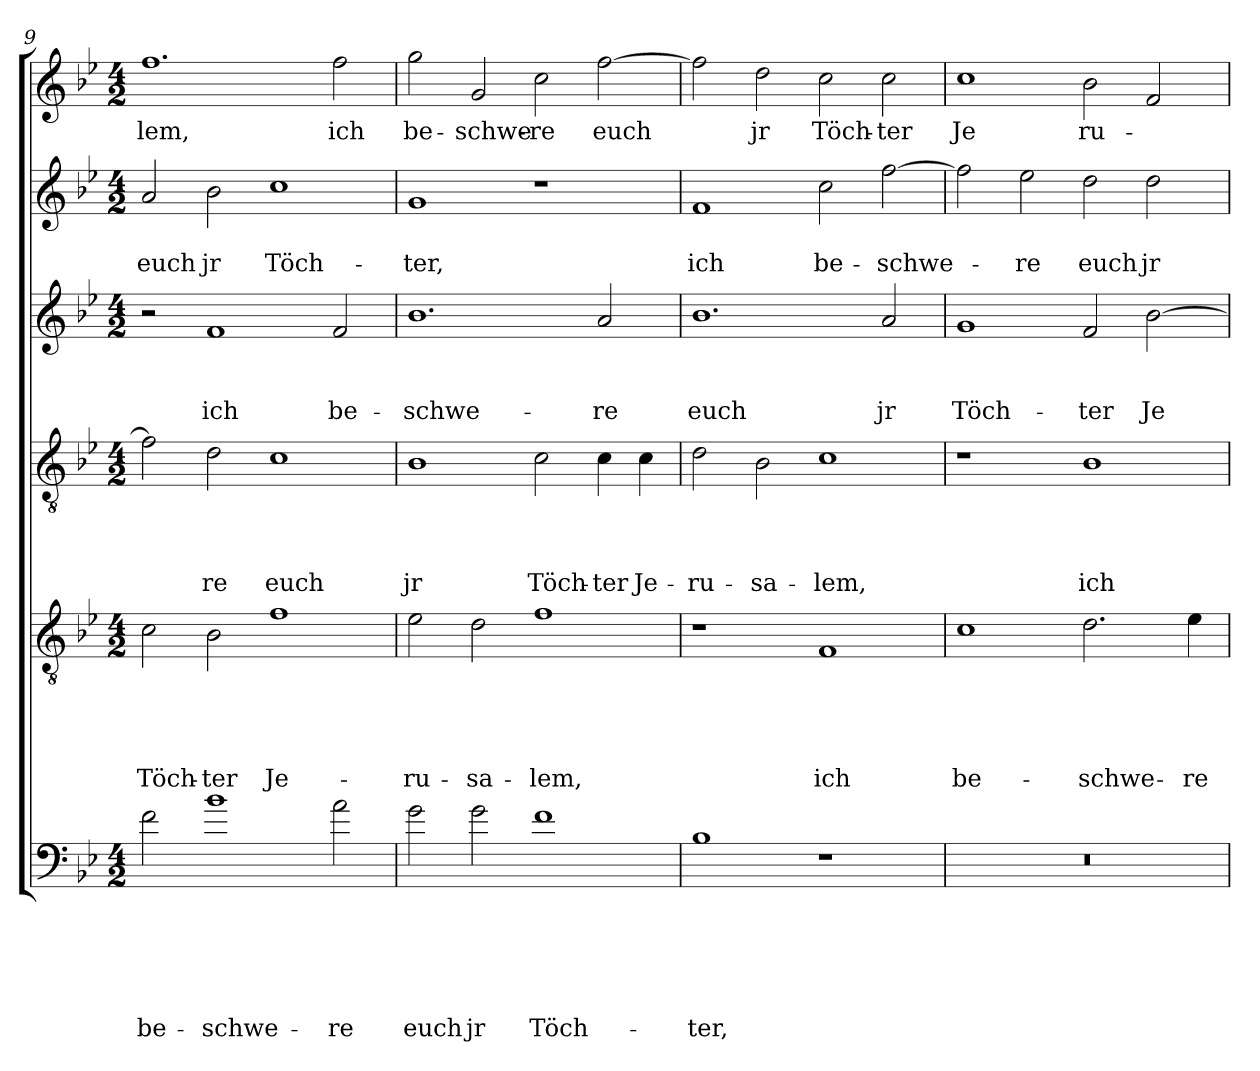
**kern	**text	**text	**text	**text	**text	**text	**kern	**text	**text	**text	**text	**text	**kern	**text	**text	**text	**text	**kern	**text	**text	**text	**kern	**text	**text	**kern	**text
*part6	*part6	*part6	*part6	*part6	*part6	*part6	*part5	*part5	*part5	*part5	*part5	*part5	*part4	*part4	*part4	*part4	*part4	*part3	*part3	*part3	*part3	*part2	*part2	*part2	*part1	*part1
*staff6	*staff6	*staff6	*staff6	*staff6	*staff6	*staff6	*staff5	*staff5	*staff5	*staff5	*staff5	*staff5	*staff4	*staff4	*staff4	*staff4	*staff4	*staff3	*staff3	*staff3	*staff3	*staff2	*staff2	*staff2	*staff1	*staff1
*clefF4	*	*	*	*	*	*	*clefGv2	*	*	*	*	*	*clefGv2	*	*	*	*	*clefG2	*	*	*	*clefG2	*	*	*clefG2	*
*ITrd8c14	*	*	*	*	*	*	*	*	*	*	*	*	*	*	*	*	*	*	*	*	*	*	*	*	*	*
*k[b-e-]	*	*	*	*	*	*	*k[b-e-]	*	*	*	*	*	*k[b-e-]	*	*	*	*	*k[b-e-]	*	*	*	*k[b-e-]	*	*	*k[b-e-]	*
*B-:	*	*	*	*	*	*	*B-:	*	*	*	*	*	*B-:	*	*	*	*	*B-:	*	*	*	*B-:	*	*	*B-:	*
*M4/2	*	*	*	*	*	*	*M4/2	*	*	*	*	*	*M4/2	*	*	*	*	*M4/2	*	*	*	*M4/2	*	*	*M4/2	*
=9	=9	=9	=9	=9	=9	=9	=9	=9	=9	=9	=9	=9	=9	=9	=9	=9	=9	=9	=9	=9	=9	=9	=9	=9	=9	=9
!	!	!	!	!	!	!LO:LY:b	!	!	!	!	!	!LO:LY:b	!	!	!	!	!	!	!	!	!	!	!	!LO:LY:b	!	!LO:LY:b
2F\	.	.	.	.	.	be-	2c\	.	.	.	.	Töch-	2f\]	.	.	.	.	2r	.	.	.	2a/	.	euch	1.ff	-lem,
!	!	!	!	!	!	!LO:LY:b	!	!	!	!	!	!LO:LY:b	!	!	!	!	!LO:LY:b	!	!	!	!LO:LY:b	!	!	!LO:LY:b	!	!
1B-	.	.	.	.	.	-schwe-	2B-\	.	.	.	.	-ter	2d\	.	.	.	-re	1f	.	.	ich	2b-\	.	jr	.	.
!	!	!	!	!	!	!	!	!	!	!	!	!LO:LY:b	!	!	!	!	!LO:LY:b	!	!	!	!	!	!	!LO:LY:b	!	!
.	.	.	.	.	.	.	1f	.	.	.	.	Je-	1c	.	.	.	euch	.	.	.	.	1cc	.	Töch-	.	.
!	!	!	!	!	!	!LO:LY:b	!	!	!	!	!	!	!	!	!	!	!	!	!	!	!LO:LY:b	!	!	!	!	!LO:LY:b
2A\	.	.	.	.	.	-re	.	.	.	.	.	.	.	.	.	.	.	2f/	.	.	be-	.	.	.	2ff\	ich
=10	=10	=10	=10	=10	=10	=10	=10	=10	=10	=10	=10	=10	=10	=10	=10	=10	=10	=10	=10	=10	=10	=10	=10	=10	=10	=10
!	!	!	!	!	!	!LO:LY:b	!	!	!	!	!	!LO:LY:b	!	!	!	!	!LO:LY:b	!	!	!	!LO:LY:b	!	!	!LO:LY:b	!	!LO:LY:b
2G\	.	.	.	.	.	euch	2e-\	.	.	.	.	-ru-	1B-	.	.	.	jr	1.b-	.	.	-schwe-	1g	.	-ter,	2gg\	be-
!	!	!	!	!	!	!LO:LY:b	!	!	!	!	!	!LO:LY:b	!	!	!	!	!	!	!	!	!	!	!	!	!	!LO:LY:b
2G\	.	.	.	.	.	jr	2d\	.	.	.	.	-sa-	.	.	.	.	.	.	.	.	.	.	.	.	2g/	-schwe-
!	!	!	!	!	!	!LO:LY:b	!	!	!	!	!	!LO:LY:b	!	!	!	!	!LO:LY:b	!	!	!	!	!	!	!	!	!LO:LY:b
1F	.	.	.	.	.	Töch-	1f	.	.	.	.	-lem,	2c\	.	.	.	Töch-	.	.	.	.	1r	.	.	2cc\	-re
!	!	!	!	!	!	!	!	!	!	!	!	!	!	!	!	!	!LO:LY:b	!	!	!	!LO:LY:b	!	!	!	!	!LO:LY:b
.	.	.	.	.	.	.	.	.	.	.	.	.	4c\	.	.	.	-ter	2a/	.	.	-re	.	.	.	[2ff\	euch
!	!	!	!	!	!	!	!	!	!	!	!	!	!	!	!	!	!LO:LY:b	!	!	!	!	!	!	!	!	!
.	.	.	.	.	.	.	.	.	.	.	.	.	4c\	.	.	.	Je-	.	.	.	.	.	.	.	.	.
!!LO:LB:g=z
=11	=11	=11	=11	=11	=11	=11	=11	=11	=11	=11	=11	=11	=11	=11	=11	=11	=11	=11	=11	=11	=11	=11	=11	=11	=11	=11
!	!	!	!	!	!	!LO:LY:b	!	!	!	!	!	!	!	!	!	!	!LO:LY:b	!	!	!	!LO:LY:b	!	!	!LO:LY:b	!	!
1BB-	.	.	.	.	.	-ter,	1r	.	.	.	.	.	2d\	.	.	.	-ru-	1.b-	.	.	euch	1f	.	ich	2ff\]	.
!	!	!	!	!	!	!	!	!	!	!	!	!	!	!	!	!	!LO:LY:b	!	!	!	!	!	!	!	!	!LO:LY:b
.	.	.	.	.	.	.	.	.	.	.	.	.	2B-\	.	.	.	-sa-	.	.	.	.	.	.	.	2dd\	jr
!	!	!	!	!	!	!	!	!	!	!	!	!LO:LY:b	!	!	!	!	!LO:LY:b	!	!	!	!	!	!	!LO:LY:b	!	!LO:LY:b
1r	.	.	.	.	.	.	1F	.	.	.	.	ich	1c	.	.	.	-lem,	.	.	.	.	2cc\	.	be-	2cc\	Töch-
!	!	!	!	!	!	!	!	!	!	!	!	!	!	!	!	!	!	!	!	!	!LO:LY:b	!	!	!LO:LY:b	!	!LO:LY:b
.	.	.	.	.	.	.	.	.	.	.	.	.	.	.	.	.	.	2a/	.	.	jr	[2ff\	.	-schwe-	2cc\	-ter
=12	=12	=12	=12	=12	=12	=12	=12	=12	=12	=12	=12	=12	=12	=12	=12	=12	=12	=12	=12	=12	=12	=12	=12	=12	=12	=12
!	!	!	!	!	!	!	!	!	!	!	!	!LO:LY:b	!	!	!	!	!	!	!	!	!LO:LY:b	!	!	!	!	!LO:LY:b
0r	.	.	.	.	.	.	1c	.	.	.	.	be-	1r	.	.	.	.	1g	.	.	Töch-	2ff\]	.	.	1cc	Je
!	!	!	!	!	!	!	!	!	!	!	!	!	!	!	!	!	!	!	!	!	!	!	!	!LO:LY:b	!	!
.	.	.	.	.	.	.	.	.	.	.	.	.	.	.	.	.	.	.	.	.	.	2ee-\	.	-re	.	.
!	!	!	!	!	!	!	!	!	!	!	!	!LO:LY:b	!	!	!	!	!LO:LY:b	!	!	!	!LO:LY:b	!	!	!LO:LY:b	!	!LO:LY:b
.	.	.	.	.	.	.	2.d\	.	.	.	.	-schwe-	1B-	.	.	.	ich	2f/	.	.	-ter	2dd\	.	euch	2b-\	ru-
!	!	!	!	!	!	!	!	!	!	!	!	!	!	!	!	!	!	!	!	!	!LO:LY:b	!	!	!LO:LY:b	!	!
.	.	.	.	.	.	.	.	.	.	.	.	.	.	.	.	.	.	[2b-\	.	.	Je-	2dd\	.	jr	2f/	.
!	!	!	!	!	!	!	!	!	!	!	!	!LO:LY:b	!	!	!	!	!	!	!	!	!	!	!	!	!	!
.	.	.	.	.	.	.	4e-\	.	.	.	.	-re	.	.	.	.	.	.	.	.	.	.	.	.	.	.
=	=	=	=	=	=	=	=	=	=	=	=	=	=	=	=	=	=	=	=	=	=	=	=	=	=	=
*-	*-	*-	*-	*-	*-	*-	*-	*-	*-	*-	*-	*-	*-	*-	*-	*-	*-	*-	*-	*-	*-	*-	*-	*-	*-	*-
